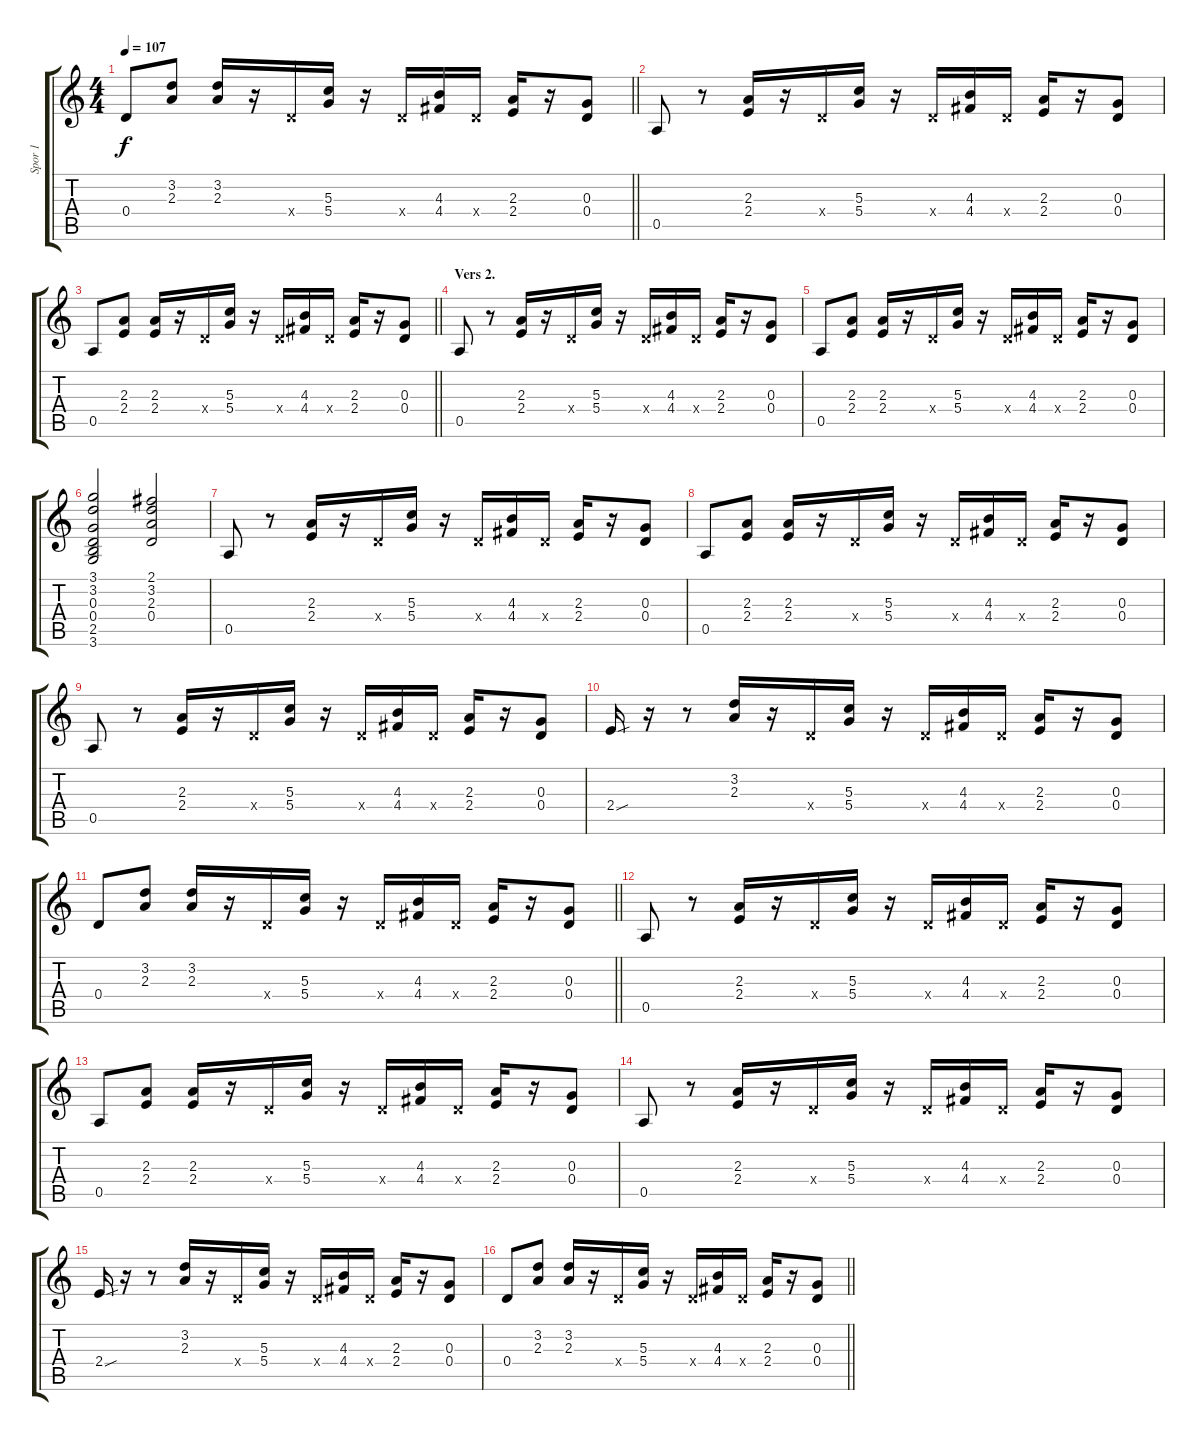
\track ("Spor 1" "Spor 1") {instrument acousticguitarsteel}
\staff {score tabs}
\tuning (E4 B3 G3 D3 A2 E2) {hide}
\ts (4 4)
\tempo 107
\clef g2
\barLineRight lightlight
\ks c
0.4.8{dy f} (3.2 2.3).8 (3.2 2.3).16 r.16 0.4{x}.16 (5.3 5.4).16 r.16 0.4{x}.16 (4.3 4.4).16 0.4{x}.16 (2.3 2.4).16 r.16 (0.3 0.4).8 |
0.5.8 r.8 (2.3 2.4).16 r.16 0.4{x}.16 (5.3 5.4).16 r.16 0.4{x}.16 (4.3 4.4).16 0.4{x}.16 (2.3 2.4).16 r.16 (0.3 0.4).8 |
\barLineRight lightlight
0.5.8 (2.3 2.4).8 (2.3 2.4).16 r.16 0.4{x}.16 (5.3 5.4).16 r.16 0.4{x}.16 (4.3 4.4).16 0.4{x}.16 (2.3 2.4).16 r.16 (0.3 0.4).8 |
\section ("" "Vers 2.")
0.5.8 r.8 (2.3 2.4).16 r.16 0.4{x}.16 (5.3 5.4).16 r.16 0.4{x}.16 (4.3 4.4).16 0.4{x}.16 (2.3 2.4).16 r.16 (0.3 0.4).8 |
0.5.8 (2.3 2.4).8 (2.3 2.4).16 r.16 0.4{x}.16 (5.3 5.4).16 r.16 0.4{x}.16 (4.3 4.4).16 0.4{x}.16 (2.3 2.4).16 r.16 (0.3 0.4).8 |
(3.1 3.2 0.3 0.4 2.5 3.6).2 (2.1 3.2 2.3 0.4).2 |
0.5.8 r.8 (2.3 2.4).16 r.16 0.4{x}.16 (5.3 5.4).16 r.16 0.4{x}.16 (4.3 4.4).16 0.4{x}.16 (2.3 2.4).16 r.16 (0.3 0.4).8 |
0.5.8 (2.3 2.4).8 (2.3 2.4).16 r.16 0.4{x}.16 (5.3 5.4).16 r.16 0.4{x}.16 (4.3 4.4).16 0.4{x}.16 (2.3 2.4).16 r.16 (0.3 0.4).8 |
0.5.8 r.8 (2.3 2.4).16 r.16 0.4{x}.16 (5.3 5.4).16 r.16 0.4{x}.16 (4.3 4.4).16 0.4{x}.16 (2.3 2.4).16 r.16 (0.3 0.4).8 |
2.4{sou}.16 r.16 r.8 (3.2 2.3).16 r.16 0.4{x}.16 (5.3 5.4).16 r.16 0.4{x}.16 (4.3 4.4).16 0.4{x}.16 (2.3 2.4).16 r.16 (0.3 0.4).8 |
\barLineRight lightlight
0.4.8 (3.2 2.3).8 (3.2 2.3).16 r.16 0.4{x}.16 (5.3 5.4).16 r.16 0.4{x}.16 (4.3 4.4).16 0.4{x}.16 (2.3 2.4).16 r.16 (0.3 0.4).8 |
0.5.8 r.8 (2.3 2.4).16 r.16 0.4{x}.16 (5.3 5.4).16 r.16 0.4{x}.16 (4.3 4.4).16 0.4{x}.16 (2.3 2.4).16 r.16 (0.3 0.4).8 |
0.5.8 (2.3 2.4).8 (2.3 2.4).16 r.16 0.4{x}.16 (5.3 5.4).16 r.16 0.4{x}.16 (4.3 4.4).16 0.4{x}.16 (2.3 2.4).16 r.16 (0.3 0.4).8 |
0.5.8 r.8 (2.3 2.4).16 r.16 0.4{x}.16 (5.3 5.4).16 r.16 0.4{x}.16 (4.3 4.4).16 0.4{x}.16 (2.3 2.4).16 r.16 (0.3 0.4).8 |
2.4{sou}.16 r.16 r.8 (3.2 2.3).16 r.16 0.4{x}.16 (5.3 5.4).16 r.16 0.4{x}.16 (4.3 4.4).16 0.4{x}.16 (2.3 2.4).16 r.16 (0.3 0.4).8 |
\barLineRight lightlight
0.4.8 (3.2 2.3).8 (3.2 2.3).16 r.16 0.4{x}.16 (5.3 5.4).16 r.16 0.4{x}.16 (4.3 4.4).16 0.4{x}.16 (2.3 2.4).16 r.16 (0.3 0.4).8
